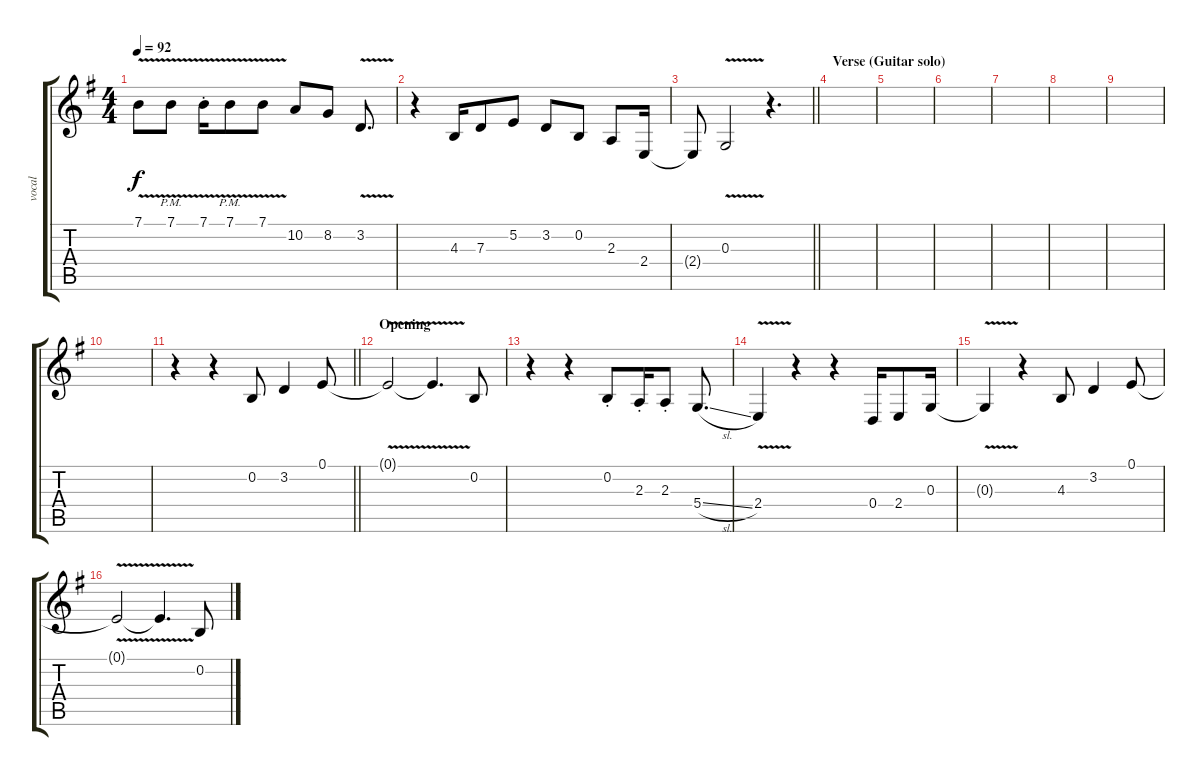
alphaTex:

\track ("vocal" "vocal") {instrument oboe}
\staff {score tabs}
\tuning (E4 B3 G3 D3 A2 E2) {hide}
\ts (4 4)
\tempo 92
\clef g2
\ks g
7.1{v}.8{dy f} 7.1{v pm}.8 7.1{v st}.16 7.1{v pm}.8 7.1{v}.8 10.2.8 8.2.8 3.2{v}.8{d} |
r.4 4.3.16 7.3.8 5.2.8 3.2.8 0.2.8 2.3.8 2.4.16 |
\barLineRight lightlight
2.4{t}.8 0.3{v}.2 r.4{d} |
\section ("" "Verse (Guitar solo)")
|
|
|
|
|
|
|
\barLineRight lightlight
r.4 r.4 0.2.8 3.2.4 0.1.8 |
\section ("" "Opening")
0.1{v t}.2 0.1{t}.4{d} 0.2.8 |
r.4 r.4 0.2{st}.8 2.3{st}.16 2.3{st}.8 5.4{sl}.8{d} |
2.4{v}.4 r.4 r.4 0.4.16 2.4.8 0.3.16 |
0.3{v t}.4 r.4 4.3.8 3.2.4 0.1.8 |
0.1{v t}.2 0.1{t}.4{d} 0.2.8
